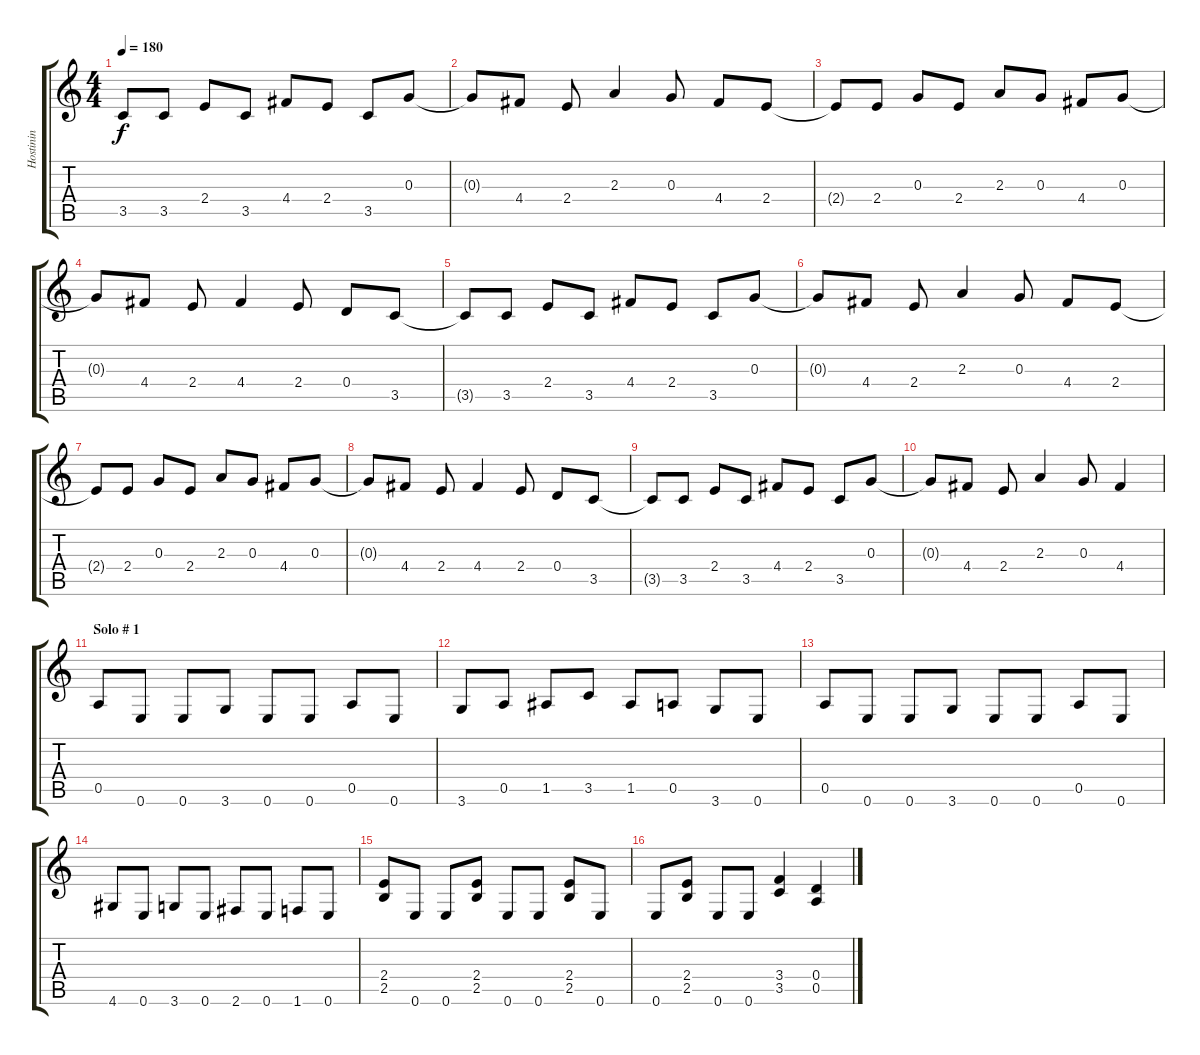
\track ("Hostinin" "Hostinin") {instrument distortionguitar}
\staff {score tabs}
\tuning (E4 B3 G3 D3 A2 E2) {hide}
\ts (4 4)
\tempo 180
\clef g2
\ks c
3.5{t}.8{dy f} 3.5.8 2.4.8 3.5.8 4.4.8 2.4.8 3.5.8 0.3.8 |
0.3{t}.8 4.4.8 2.4.8 2.3.4 0.3.8 4.4.8 2.4.8 |
2.4{t}.8 2.4.8 0.3.8 2.4.8 2.3.8 0.3.8 4.4.8 0.3.8 |
0.3{t}.8 4.4.8 2.4.8 4.4.4 2.4.8 0.4.8 3.5.8 |
3.5{t}.8 3.5.8 2.4.8 3.5.8 4.4.8 2.4.8 3.5.8 0.3.8 |
0.3{t}.8 4.4.8 2.4.8 2.3.4 0.3.8 4.4.8 2.4.8 |
2.4{t}.8 2.4.8 0.3.8 2.4.8 2.3.8 0.3.8 4.4.8 0.3.8 |
0.3{t}.8 4.4.8 2.4.8 4.4.4 2.4.8 0.4.8 3.5.8 |
3.5{t}.8 3.5.8 2.4.8 3.5.8 4.4.8 2.4.8 3.5.8 0.3.8 |
0.3{t}.8 4.4.8 2.4.8 2.3.4 0.3.8 4.4.4 |
\section ("" "Solo # 1")
0.5.8{volume 16} 0.6.8 0.6.8 3.6.8 0.6.8 0.6.8 0.5.8 0.6.8 |
3.6.8 0.5.8 1.5.8 3.5.8 1.5.8 0.5.8 3.6.8 0.6.8 |
0.5.8 0.6.8 0.6.8 3.6.8 0.6.8 0.6.8 0.5.8 0.6.8 |
4.6.8 0.6.8 3.6.8 0.6.8 2.6.8 0.6.8 1.6.8 0.6.8 |
(2.4 2.5).8 0.6.8 0.6.8 (2.4 2.5).8 0.6.8 0.6.8 (2.4 2.5).8 0.6.8 |
0.6.8 (2.4 2.5).8 0.6.8 0.6.8 (3.4 3.5).4 (0.4 0.5).4
